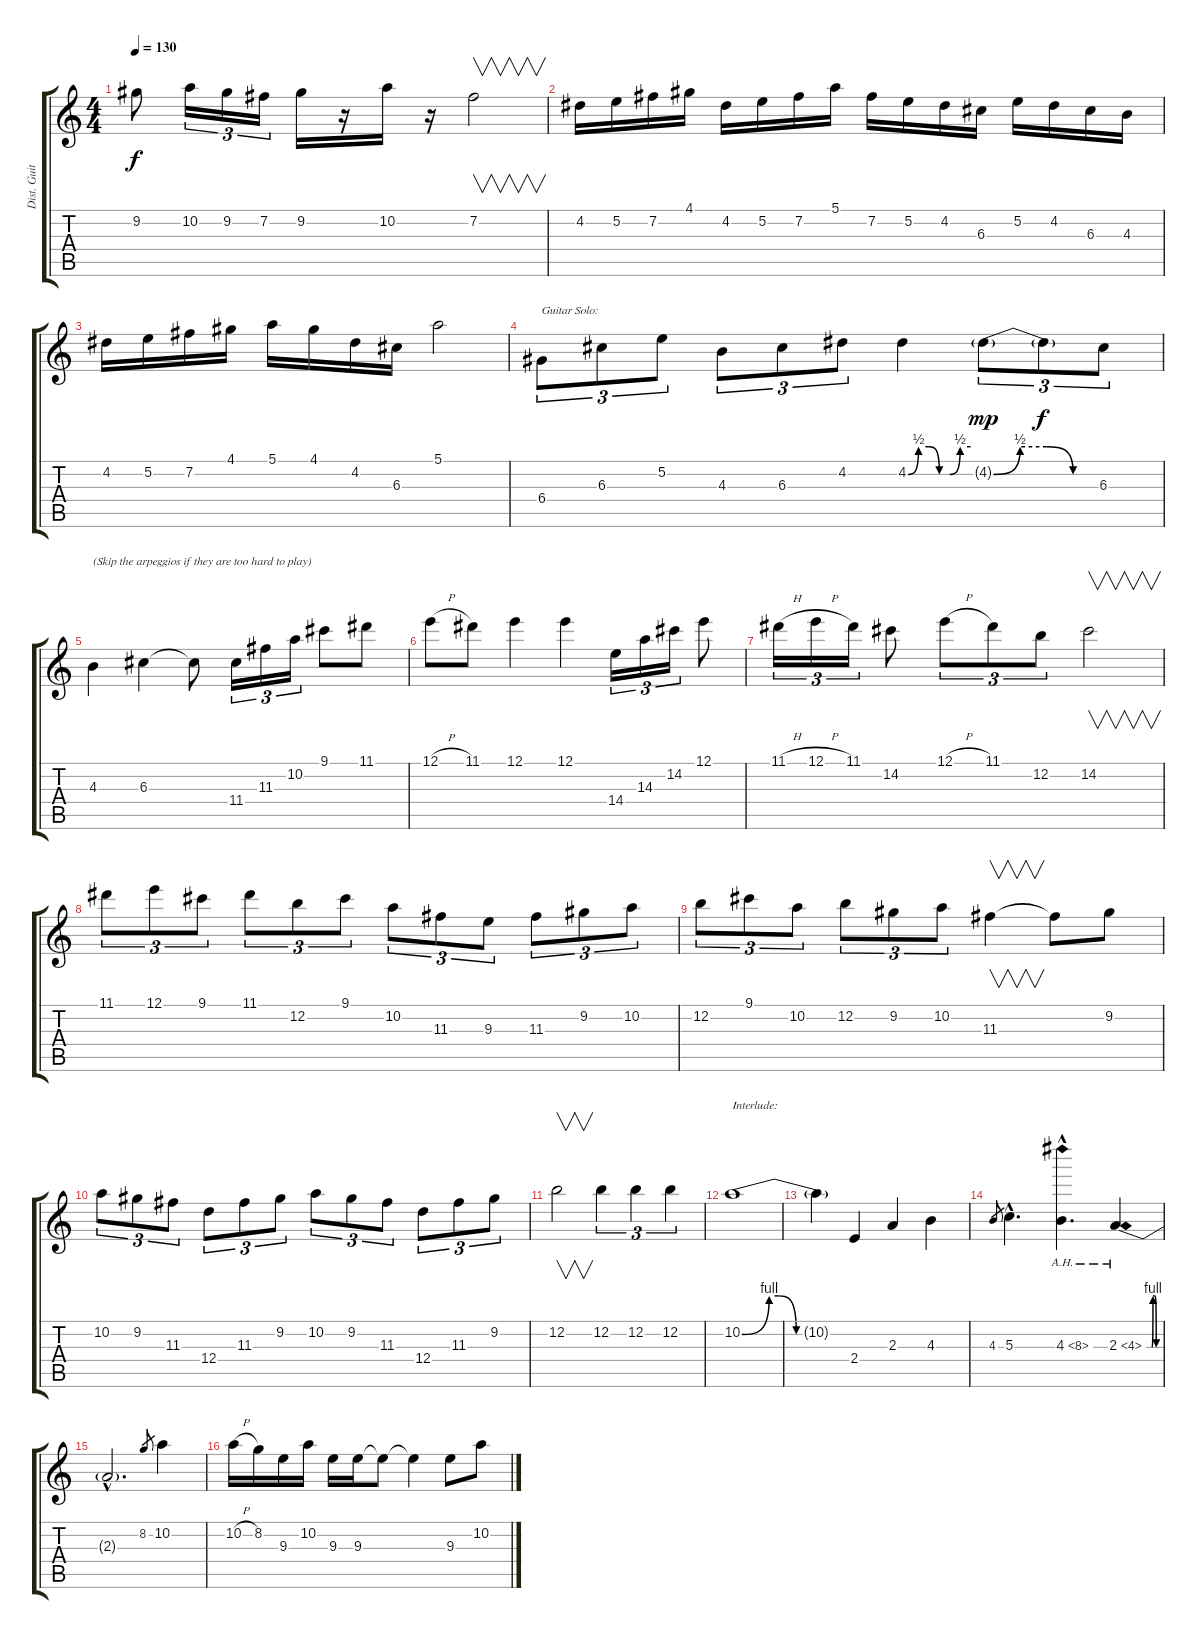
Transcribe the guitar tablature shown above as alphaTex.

\track ("Dist. Guitar 1" "Dist. Guit") {instrument overdrivenguitar}
\staff {score tabs}
\tuning (E4 B3 G3 D3 A2 E2) {hide}
\ts (4 4)
\tempo 130
\clef g2
\ks c
9.2.8{dy f} 10.2.16{tu (3 2)} 9.2.16{tu (3 2)} 7.2.16{tu (3 2)} 9.2.16 r.16 10.2.16 r.16 7.2.2{v} |
4.2.16 5.2.16 7.2.16 4.1.16 4.2.16 5.2.16 7.2.16 5.1.16 7.2.16 5.2.16 4.2.16 6.3.16 5.2.16 4.2.16 6.3.16 4.3.16 |
4.2.16 5.2.16 7.2.16 4.1.16 5.1.16 4.1.16 4.2.16 6.3.16 5.1.2 |
6.4.8{tu (3 2) txt "Guitar Solo:" volume 16 instrument overdrivenguitar} 6.3.8{tu (3 2)} 5.2.8{tu (3 2)} 4.3.8{tu (3 2)} 6.3.8{tu (3 2)} 4.2.8{tu (3 2)} 4.2{be (custom 0 0 10 2 20 2 30 0 40 0 50 2 60 2)}.4 4.2{be (custom 0 0 15 2 30 2 45 0 60 0) g}.8{tu (3 2) dy mp} 4.2{t}.8{tu (3 2) dy f} 6.3.8{tu (3 2)} |
4.3.4{txt "(Skip the arpeggios if they are too hard to play)"} 6.3.4 6.3{t}.8 11.4.16{tu (3 2)} 11.3.16{tu (3 2)} 10.2.16{tu (3 2)} 9.1.8 11.1.8 |
12.1{h}.8 11.1.8 12.1.4 12.1.4 14.4.16{tu (3 2)} 14.3.16{tu (3 2)} 14.2.16{tu (3 2)} 12.1.8 |
11.1{h}.16{tu (3 2)} 12.1{h}.16{tu (3 2)} 11.1.16{tu (3 2)} 14.2.8 12.1{h}.8{tu (3 2)} 11.1.8{tu (3 2)} 12.2.8{tu (3 2)} 14.2.2{v} |
11.1.8{tu (3 2)} 12.1.8{tu (3 2)} 9.1.8{tu (3 2)} 11.1.8{tu (3 2)} 12.2.8{tu (3 2)} 9.1.8{tu (3 2)} 10.2.8{tu (3 2)} 11.3.8{tu (3 2)} 9.3.8{tu (3 2)} 11.3.8{tu (3 2)} 9.2.8{tu (3 2)} 10.2.8{tu (3 2)} |
12.2.8{tu (3 2)} 9.1.8{tu (3 2)} 10.2.8{tu (3 2)} 12.2.8{tu (3 2)} 9.2.8{tu (3 2)} 10.2.8{tu (3 2)} 11.3.4{v} 11.3{t}.8 9.2.8 |
10.2.8{tu (3 2)} 9.2.8{tu (3 2)} 11.3.8{tu (3 2)} 12.4.8{tu (3 2)} 11.3.8{tu (3 2)} 9.2.8{tu (3 2)} 10.2.8{tu (3 2)} 9.2.8{tu (3 2)} 11.3.8{tu (3 2)} 12.4.8{tu (3 2)} 11.3.8{tu (3 2)} 9.2.8{tu (3 2)} |
12.2.2{v} 12.2.4{tu (3 2)} 12.2.4{tu (3 2)} 12.2.4{tu (3 2)} |
10.2{be (custom 0 0 15 4 20 4 30 0 45 0 60 0)}.1{txt "Interlude:"} |
10.2{t}.4 2.4.4 2.3.4 4.3.4 |
4.3.8{gr} 5.3{hac}.4{d} 4.3{ah 4 hac}.4{d} 2.3{be (custom 0 0 25 0 30 4 40 4 45 0 60 0) ah 2}.4 |
2.3{hac t}.2{d} 8.2.8{gr} 10.2.4 |
10.2{h}.16 8.2.16 9.3.16 10.2.16 9.3.16 9.3.16 9.3{t}.8 9.3{t}.4 9.3.8 10.2.8
